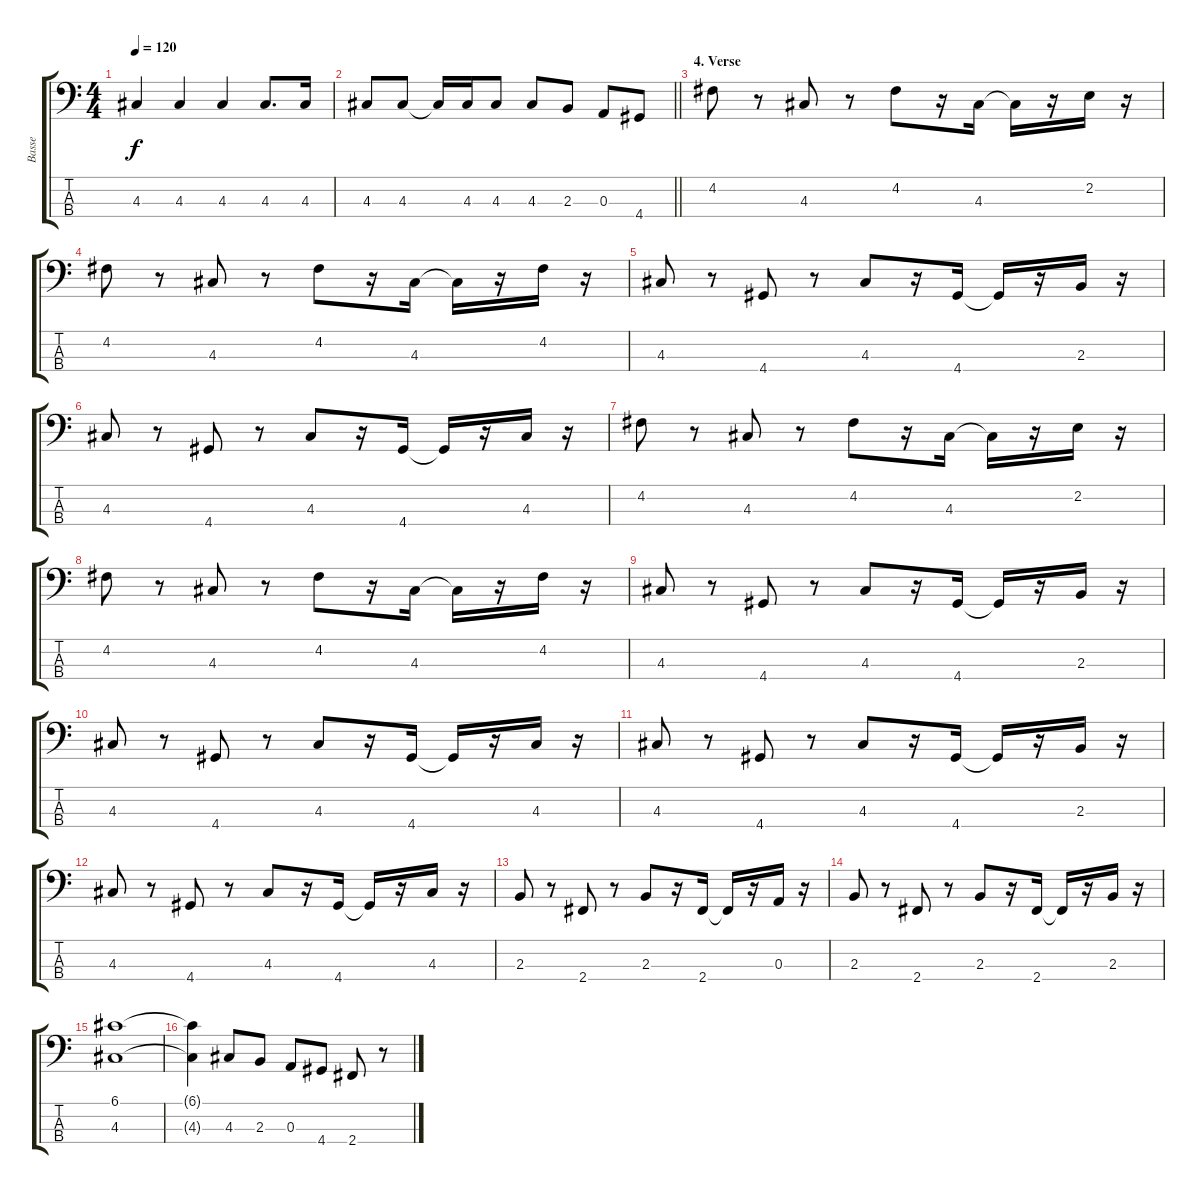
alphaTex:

\track ("Basse" "Basse") {instrument electricbassfinger}
\staff {score tabs}
\tuning (G2 D2 A1 E1) {hide}
\ts (4 4)
\tempo 120
\clef f4
\ks c
4.3.4{dy f} 4.3.4 4.3.4 4.3.8{d} 4.3.16 |
\barLineRight lightlight
4.3.8 4.3.8 4.3{t}.16 4.3.16 4.3.8 4.3.8 2.3.8 0.3.8 4.4.8 |
\section ("" "4. Verse")
4.2.8 r.8 4.3.8 r.8 4.2.8 r.16 4.3.16 4.3{t}.16 r.16 2.2.16 r.16 |
4.2.8 r.8 4.3.8 r.8 4.2.8 r.16 4.3.16 4.3{t}.16 r.16 4.2.16 r.16 |
4.3.8 r.8 4.4.8 r.8 4.3.8 r.16 4.4.16 4.4{t}.16 r.16 2.3.16 r.16 |
4.3.8 r.8 4.4.8 r.8 4.3.8 r.16 4.4.16 4.4{t}.16 r.16 4.3.16 r.16 |
4.2.8 r.8 4.3.8 r.8 4.2.8 r.16 4.3.16 4.3{t}.16 r.16 2.2.16 r.16 |
4.2.8 r.8 4.3.8 r.8 4.2.8 r.16 4.3.16 4.3{t}.16 r.16 4.2.16 r.16 |
4.3.8 r.8 4.4.8 r.8 4.3.8 r.16 4.4.16 4.4{t}.16 r.16 2.3.16 r.16 |
4.3.8 r.8 4.4.8 r.8 4.3.8 r.16 4.4.16 4.4{t}.16 r.16 4.3.16 r.16 |
4.3.8 r.8 4.4.8 r.8 4.3.8 r.16 4.4.16 4.4{t}.16 r.16 2.3.16 r.16 |
4.3.8 r.8 4.4.8 r.8 4.3.8 r.16 4.4.16 4.4{t}.16 r.16 4.3.16 r.16 |
2.3.8 r.8 2.4.8 r.8 2.3.8 r.16 2.4.16 2.4{t}.16 r.16 0.3.16 r.16 |
2.3.8 r.8 2.4.8 r.8 2.3.8 r.16 2.4.16 2.4{t}.16 r.16 2.3.16 r.16 |
(6.1 4.3).1 |
(6.1{t} 4.3{t}).4 4.3.8 2.3.8 0.3.8 4.4.8 2.4.8 r.8
